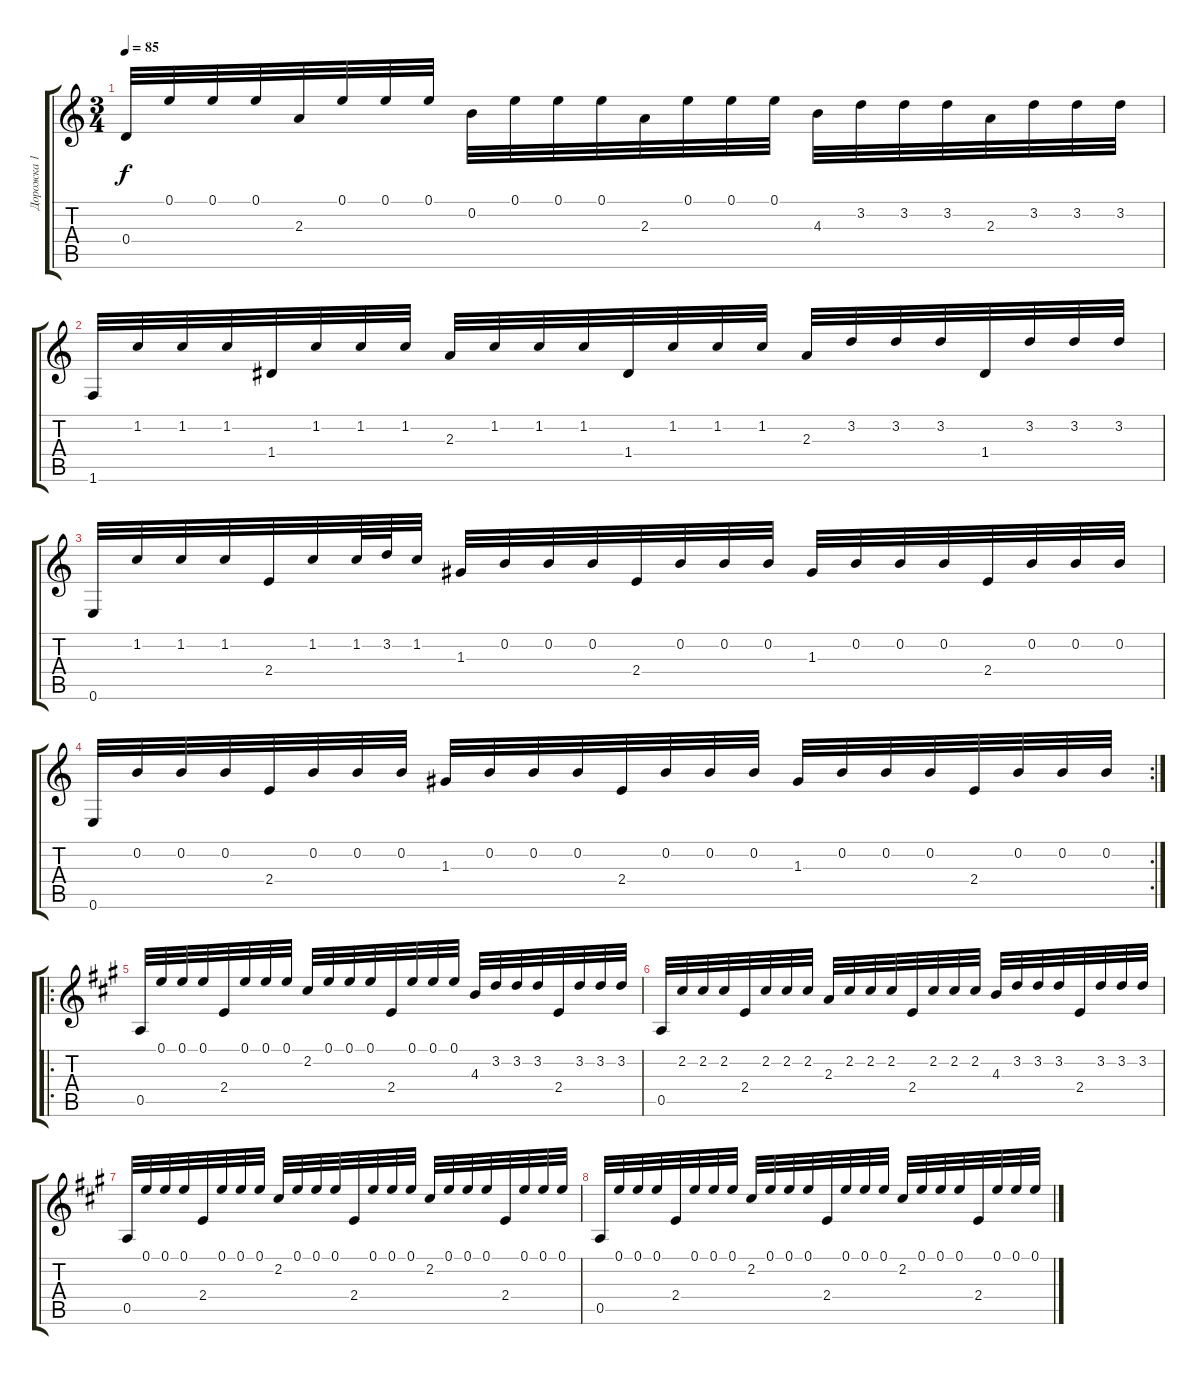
\track ("Дорожка 1" "Дорожка 1") {instrument acousticguitarnylon}
\staff {score tabs}
\tuning (E4 B3 G3 D3 A2 E2) {hide}
\ts (3 4)
\tempo 85
\clef g2
\ks c
0.4.32{dy f} 0.1.32 0.1.32 0.1.32 2.3.32 0.1.32 0.1.32 0.1.32 0.2.32 0.1.32 0.1.32 0.1.32 2.3.32 0.1.32 0.1.32 0.1.32 4.3.32 3.2.32 3.2.32 3.2.32 2.3.32 3.2.32 3.2.32 3.2.32 |
1.6.32 1.2.32 1.2.32 1.2.32 1.4.32 1.2.32 1.2.32 1.2.32 2.3.32 1.2.32 1.2.32 1.2.32 1.4.32 1.2.32 1.2.32 1.2.32 2.3.32 3.2.32 3.2.32 3.2.32 1.4.32 3.2.32 3.2.32 3.2.32 |
0.6.32 1.2.32 1.2.32 1.2.32 2.4.32 1.2.32 1.2.64 3.2.64 1.2.32 1.3.32 0.2.32 0.2.32 0.2.32 2.4.32 0.2.32 0.2.32 0.2.32 1.3.32 0.2.32 0.2.32 0.2.32 2.4.32 0.2.32 0.2.32 0.2.32 |
\rc 2
0.6.32 0.2.32 0.2.32 0.2.32 2.4.32 0.2.32 0.2.32 0.2.32 1.3.32 0.2.32 0.2.32 0.2.32 2.4.32 0.2.32 0.2.32 0.2.32 1.3.32 0.2.32 0.2.32 0.2.32 2.4.32 0.2.32 0.2.32 0.2.32 |
\ro
\ks a
0.5.32 0.1.32 0.1.32 0.1.32 2.4.32 0.1.32 0.1.32 0.1.32 2.2.32 0.1.32 0.1.32 0.1.32 2.4.32 0.1.32 0.1.32 0.1.32 4.3.32 3.2.32 3.2.32 3.2.32 2.4.32 3.2.32 3.2.32 3.2.32 |
0.5.32 2.2.32 2.2.32 2.2.32 2.4.32 2.2.32 2.2.32 2.2.32 2.3.32 2.2.32 2.2.32 2.2.32 2.4.32 2.2.32 2.2.32 2.2.32 4.3.32 3.2.32 3.2.32 3.2.32 2.4.32 3.2.32 3.2.32 3.2.32 |
0.5.32 0.1.32 0.1.32 0.1.32 2.4.32 0.1.32 0.1.32 0.1.32 2.2.32 0.1.32 0.1.32 0.1.32 2.4.32 0.1.32 0.1.32 0.1.32 2.2.32 0.1.32 0.1.32 0.1.32 2.4.32 0.1.32 0.1.32 0.1.32 |
0.5.32 0.1.32 0.1.32 0.1.32 2.4.32 0.1.32 0.1.32 0.1.32 2.2.32 0.1.32 0.1.32 0.1.32 2.4.32 0.1.32 0.1.32 0.1.32 2.2.32 0.1.32 0.1.32 0.1.32 2.4.32 0.1.32 0.1.32 0.1.32
